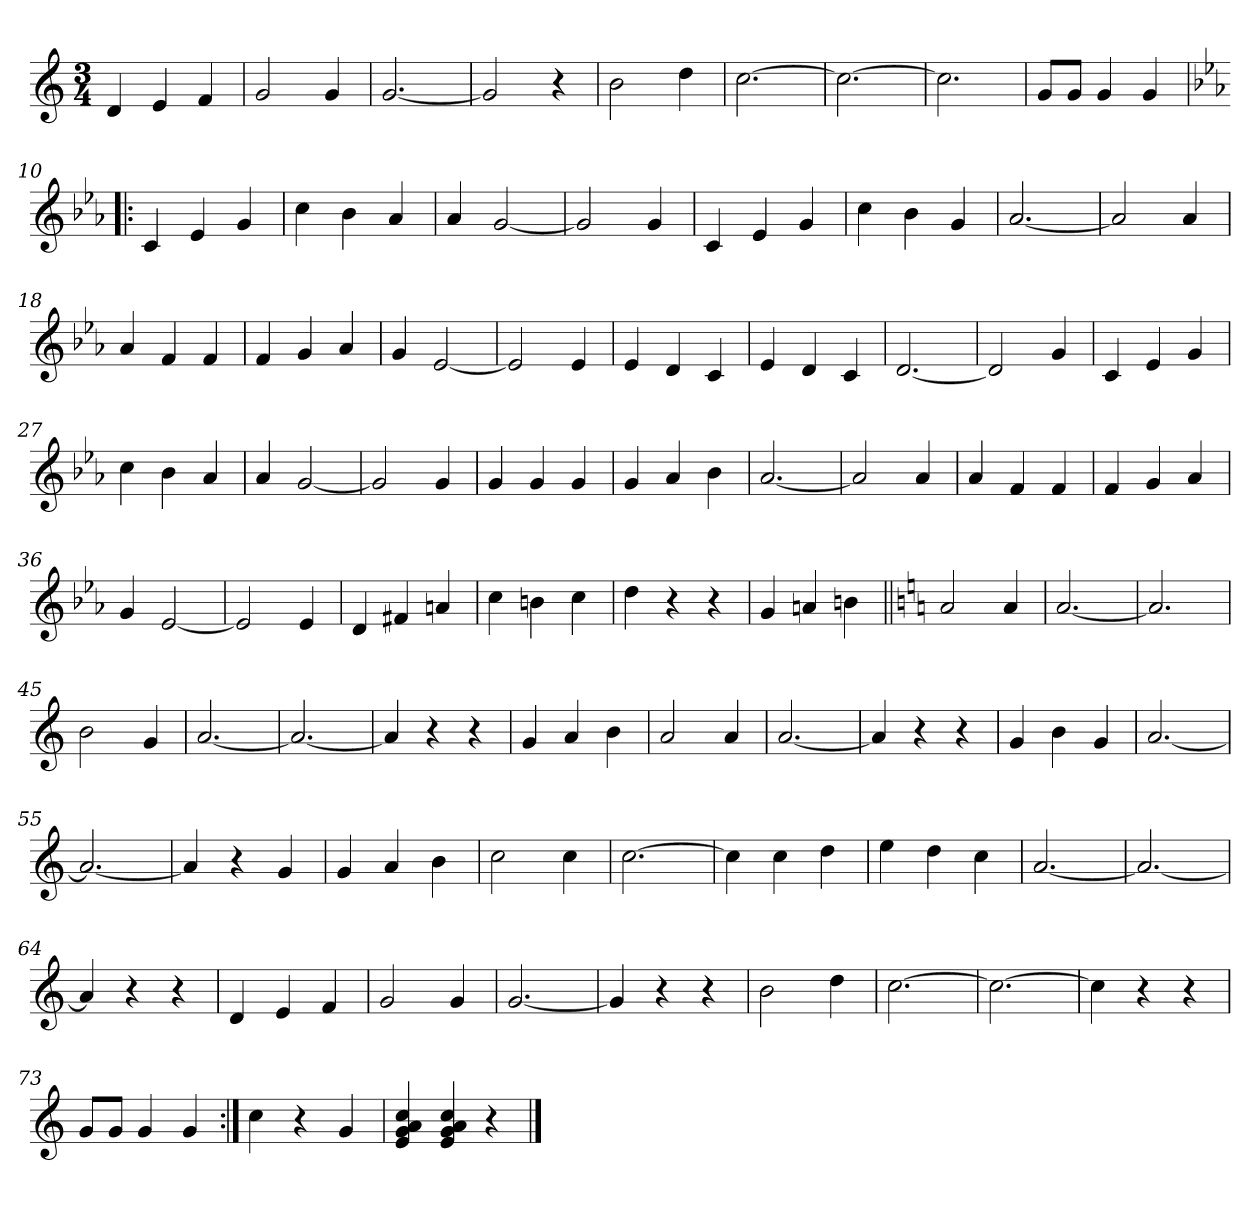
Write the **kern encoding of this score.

**kern
*part1
*staff1
*clefG2
*k[]
*C:
*M3/4
=1
4d/
4e/
4f/
=2
2g/
4g/
=3
[2.g/
=4
2g/]
4r
=5
2b\
4dd\
=6
[2.cc\
=7
2.cc\_
=8
2.cc\]
=9
8g/L
8g/J
4g/
4g/
!!LO:LB:g=z
=10!|:
*k[b-e-a-]
*c:
4c/
4e-/
4g/
=11
4cc\
4b-\
4a-/
=12
4a-/
[2g/
=13
2g/]
4g/
=14
4c/
4e-/
4g/
=15
4cc\
4b-\
4g/
=16
[2.a-/
=17
2a-/]
4a-/
!!LO:LB:g=z
=18
4a-/
4f/
4f/
=19
4f/
4g/
4a-/
=20
4g/
[2e-/
=21
2e-/]
4e-/
=22
4e-/
4d/
4c/
=23
4e-/
4d/
4c/
=24
[2.d/
=25
2d/]
4g/
!!LO:LB:g=z
=26
4c/
4e-/
4g/
=27
4cc\
4b-\
4a-/
=28
4a-/
[2g/
=29
2g/]
4g/
=30
4g/
4g/
4g/
=31
4g/
4a-/
4b-\
=32
[2.a-/
=33
2a-/]
4a-/
!!LO:LB:g=z
=34
4a-/
4f/
4f/
=35
4f/
4g/
4a-/
=36
4g/
[2e-/
=37
2e-/]
4e-/
=38
4d/
4f#X/
4an/
=39
4cc\
4bn\
4cc\
=40
4dd\
4r
4r
=41
4g/
4an/
4bn\
!!LO:LB:g=z
=42||
*k[]
*C:
2a/
4a/
=43
[2.a/
=44
2.a/]
=45
2b\
4g/
=46
[2.a/
=47
2.a/_
=48
4a/]
4r
4r
=49
4g/
4a/
4b\
!!LO:LB:g=z
=50
2a/
4a/
=51
[2.a/
=52
4a/]
4r
4r
=53
4g/
4b\
4g/
=54
[2.a/
=55
2.a/_
=56
4a/]
4r
4g/
=57
4g/
4a/
4b\
!!LO:LB:g=z
=58
2cc\
4cc\
=59
[2.cc\
=60
4cc\]
4cc\
4dd\
=61
4ee\
4dd\
4cc\
=62
[2.a/
=63
2.a/_
=64
4a/]
4r
4r
=65
4d/
4e/
4f/
=66
2g/
4g/
!!LO:LB:g=z
=67
[2.g/
=68
4g/]
4r
4r
=69
2b\
4dd\
=70
[2.cc\
=71
2.cc\_
=72
4cc\]
4r
4r
=73
8g/L
8g/J
4g/
4g/
=74:|!
4cc\
4r
4g/
=75
4e/ 4g/ 4a/ 4cc/
4e/ 4g/ 4a/ 4cc/
4r
==
*-
